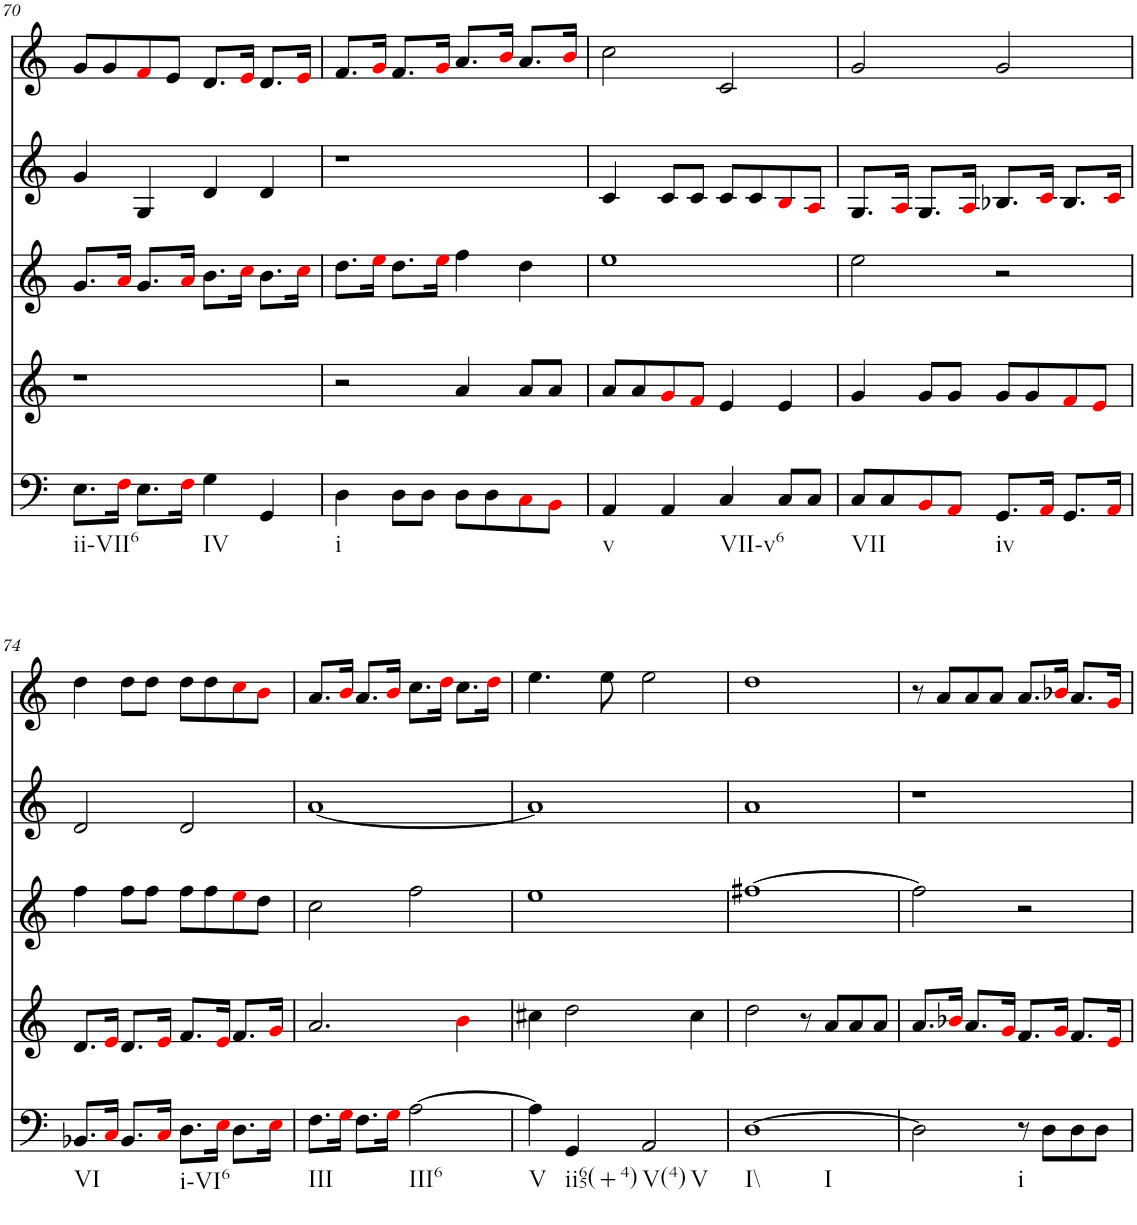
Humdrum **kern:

**kern	**kern	**kern	**kern	**kern
*part5	*part4	*part3	*part2	*part1
*staff5	*staff4	*staff3	*staff2	*staff1
*I"vox	*I"vox	*I"vox	*I"vox	*I"vox
!!LO:PB:g=z
*clefF4	*clefG2	*clefG2	*clefG2	*clefG2
*k[]	*k[]	*k[]	*k[]	*k[]
*M4/4	*M4/4	*M4/4	*M4/4	*M4/4
=70	=70	=70	=70	=70
!LO:TX:b:t=ii-VII6	!	!	!	!
8.E\L	1r	8.g/L	4g/	8g/L
.	.	.	.	8g/
16Fi\Jk	.	16ai/Jk	.	.
8.E\L	.	8.g/L	4G/	8fi/
.	.	.	.	8e/J
16Fi\Jk	.	16ai/Jk	.	.
!LO:TX:b:t=IV	!	!	!	!
4G\	.	8.b\L	4d/	8.d/L
.	.	16cci\Jk	.	16ei/Jk
4GG/	.	8.b\L	4d/	8.d/L
.	.	16cci\Jk	.	16ei/Jk
=71	=71	=71	=71	=71
!LO:TX:b:t=i	!	!	!	!
4D\	2r	8.dd\L	1r	8.f/L
.	.	16eei\Jk	.	16gi/Jk
8D\L	.	8.dd\L	.	8.f/L
8D\J	.	.	.	.
.	.	16eei\Jk	.	16gi/Jk
8D\L	4a/	4ff\	.	8.a/L
8D\	.	.	.	.
.	.	.	.	16bi/Jk
8Ci\	8a/L	4dd\	.	8.a/L
8BBi\J	8a/J	.	.	.
.	.	.	.	16bi/Jk
=72	=72	=72	=72	=72
!LO:TX:b:t=v	!	!	!	!
4AA/	8a/L	1ee	4c/	2cc\
.	8a/	.	.	.
4AA/	8gi/	.	8c/L	.
.	8fi/J	.	8c/J	.
!LO:TX:b:t=VII-v6	!	!	!	!
4C/	4e/	.	8c/L	2c/
.	.	.	8c/	.
8C/L	4e/	.	8Bi/	.
8C/J	.	.	8Ai/J	.
=73	=73	=73	=73	=73
!LO:TX:b:t=VII	!	!	!	!
8C/L	4g/	2ee\	8.G/L	2g/
8C/	.	.	.	.
.	.	.	16Ai/Jk	.
8BBi/	8g/L	.	8.G/L	.
8AAi/J	8g/J	.	.	.
.	.	.	16Ai/Jk	.
!LO:TX:b:t=iv	!	!	!	!
8.GG/L	8g/L	2r	8.B-X/L	2g/
.	8g/	.	.	.
16AAi/Jk	.	.	16ci/Jk	.
8.GG/L	8fi/	.	8.B-/L	.
.	8ei/J	.	.	.
16AAi/Jk	.	.	16ci/Jk	.
!!LO:LB:g=z
=74	=74	=74	=74	=74
!LO:TX:b:t=VI	!	!	!	!
8.BB-X/L	8.d/L	4ff\	2d/	4dd\
16Ci/Jk	16ei/Jk	.	.	.
8.BB-/L	8.d/L	8ff\L	.	8dd\L
.	.	8ff\J	.	8dd\J
16Ci/Jk	16ei/Jk	.	.	.
!LO:TX:b:t=i-VI6	!	!	!	!
8.D\L	8.f/L	8ff\L	2d/	8dd\L
.	.	8ff\	.	8dd\
16Ei\Jk	16ei/Jk	.	.	.
8.D\L	8.f/L	8eei\	.	8cci\
.	.	8dd\J	.	8bi\J
16Ei\Jk	16gi/Jk	.	.	.
=75	=75	=75	=75	=75
!LO:TX:b:t=III	!	!	!	!
8.F\L	2.a/	2cc\	[1a	8.a/L
16Gi\Jk	.	.	.	16bi/Jk
8.F\L	.	.	.	8.a/L
16Gi\Jk	.	.	.	16bi/Jk
!LO:TX:b:t=III6	!	!	!	!
[2A\	.	2ff\	.	8.cc\L
.	.	.	.	16ddi\Jk
.	4bi\	.	.	8.cc\L
.	.	.	.	16ddi\Jk
=76	=76	=76	=76	=76
!LO:TX:b:t=V	!	!	!	!
4A\]	4cc#X\	1ee	1a]	4.ee\
!LO:TX:b:t=ii65(+4)	!	!	!	!
4GG/	2dd\	.	.	.
.	.	.	.	8ee\
!LO:TX:b:t=V(4)	!	!	!	!
!LO:TX:b:t=V	!	!	!	!
2AA/	.	.	.	2ee\
.	4cc#\	.	.	.
=77	=77	=77	=77	=77
!LO:TX:b:t=I\\	!	!	!	!
!LO:TX:b:t=I	!	!	!	!
[1D	2dd\	[1ff#X	1a	1dd
.	8r	.	.	.
.	8a/L	.	.	.
.	8a/	.	.	.
.	8a/J	.	.	.
=78	=78	=78	=78	=78
2D\]	8.a/L	2ff#\]	1r	8r
.	.	.	.	8a/L
.	16b-Xi/Jk	.	.	.
.	8.a/L	.	.	8a/
.	.	.	.	8a/J
.	16gi/Jk	.	.	.
!LO:TX:b:t=i	!	!	!	!
8r	8.f/L	2r	.	8.a/L
8D\L	.	.	.	.
.	16gi/Jk	.	.	16b-Xi/Jk
8D\	8.f/L	.	.	8.a/L
8D\J	.	.	.	.
.	16ei/Jk	.	.	16gi/Jk
=	=	=	=	=
*-	*-	*-	*-	*-
